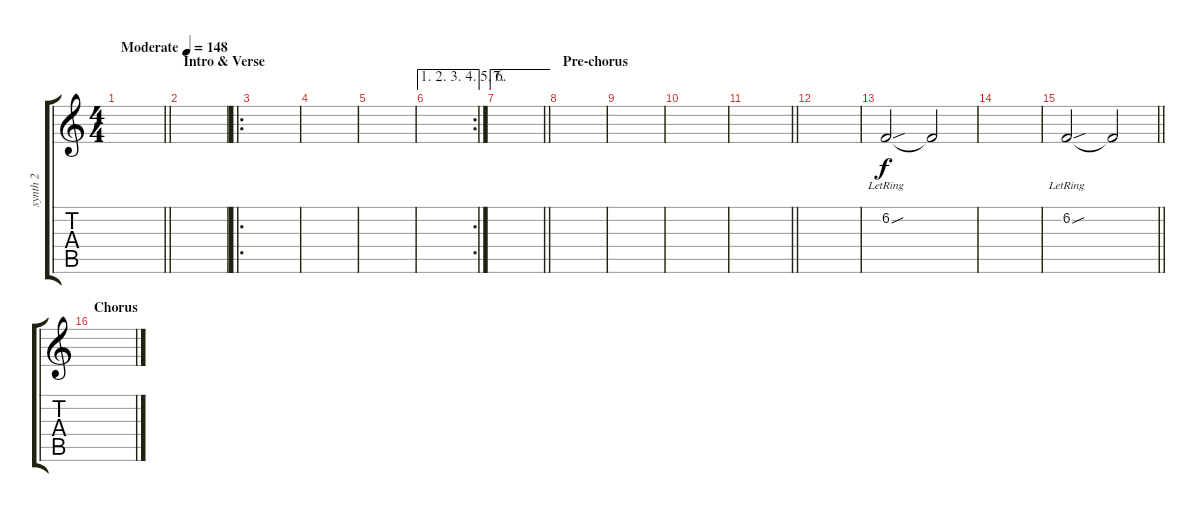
\track ("synth 2" "synth 2") {instrument lead2sawtooth}
\staff {score tabs}
\tuning (E4 B3 G3 D3 A2 E2) {hide}
\ts (4 4)
\tempo (148 "Moderate")
\clef g2
\barLineRight lightlight
\ks c
|
\section ("" "Intro & Verse")
|
\ro
|
|
|
\ae (1 2 3 4 5 6)
\rc 2
|
\ae 7
\barLineRight lightlight
|
\section ("" "Pre-chorus")
|
|
|
\barLineRight lightlight
|
|
6.2{sou lr}.2 6.2{t}.2 |
|
\barLineRight lightlight
6.2{sou lr}.2 6.2{t}.2 |
\section ("" "Chorus")
